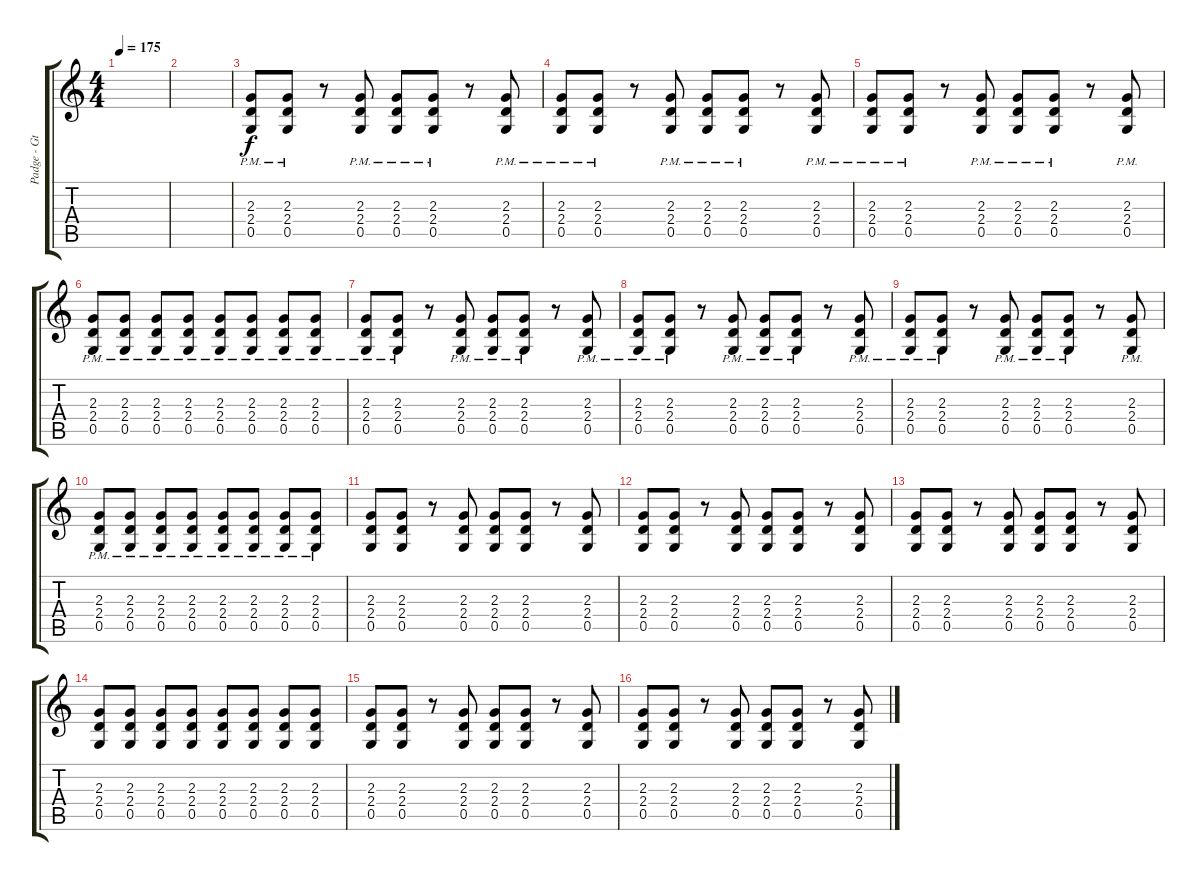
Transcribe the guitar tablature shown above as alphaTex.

\track ("Padge - Gtr. 2" "Padge - Gt") {instrument distortionguitar}
\staff {score tabs}
\tuning (D4 A3 F3 C3 G2 C2) {hide}
\ts (4 4)
\tempo 175
\clef g2
\ks c
|
|
(2.3{pm} 2.4{pm} 0.5{pm}).8 (2.3{pm} 2.4{pm} 0.5{pm}).8 r.8 (2.3{pm} 2.4{pm} 0.5{pm}).8 (2.3{pm} 2.4{pm} 0.5{pm}).8 (2.3{pm} 2.4{pm} 0.5{pm}).8 r.8 (2.3{pm} 2.4{pm} 0.5{pm}).8 |
(2.3{pm} 2.4{pm} 0.5{pm}).8 (2.3{pm} 2.4{pm} 0.5{pm}).8 r.8 (2.3{pm} 2.4{pm} 0.5{pm}).8 (2.3{pm} 2.4{pm} 0.5{pm}).8 (2.3{pm} 2.4{pm} 0.5{pm}).8 r.8 (2.3{pm} 2.4{pm} 0.5{pm}).8 |
(2.3{pm} 2.4{pm} 0.5{pm}).8 (2.3{pm} 2.4{pm} 0.5{pm}).8 r.8 (2.3{pm} 2.4{pm} 0.5{pm}).8 (2.3{pm} 2.4{pm} 0.5{pm}).8 (2.3{pm} 2.4{pm} 0.5{pm}).8 r.8 (2.3{pm} 2.4{pm} 0.5{pm}).8 |
(2.3{pm} 2.4{pm} 0.5{pm}).8 (2.3{pm} 2.4{pm} 0.5{pm}).8 (2.3{pm} 2.4{pm} 0.5{pm}).8 (2.3{pm} 2.4{pm} 0.5{pm}).8 (2.3{pm} 2.4{pm} 0.5{pm}).8 (2.3{pm} 2.4{pm} 0.5{pm}).8 (2.3{pm} 2.4{pm} 0.5{pm}).8 (2.3{pm} 2.4{pm} 0.5{pm}).8 |
(2.3{pm} 2.4{pm} 0.5{pm}).8 (2.3{pm} 2.4{pm} 0.5{pm}).8 r.8 (2.3{pm} 2.4{pm} 0.5{pm}).8 (2.3{pm} 2.4{pm} 0.5{pm}).8 (2.3{pm} 2.4{pm} 0.5{pm}).8 r.8 (2.3{pm} 2.4{pm} 0.5{pm}).8 |
(2.3{pm} 2.4{pm} 0.5{pm}).8 (2.3{pm} 2.4{pm} 0.5{pm}).8 r.8 (2.3{pm} 2.4{pm} 0.5{pm}).8 (2.3{pm} 2.4{pm} 0.5{pm}).8 (2.3{pm} 2.4{pm} 0.5{pm}).8 r.8 (2.3{pm} 2.4{pm} 0.5{pm}).8 |
(2.3{pm} 2.4{pm} 0.5{pm}).8 (2.3{pm} 2.4{pm} 0.5{pm}).8 r.8 (2.3{pm} 2.4{pm} 0.5{pm}).8 (2.3{pm} 2.4{pm} 0.5{pm}).8 (2.3{pm} 2.4{pm} 0.5{pm}).8 r.8 (2.3{pm} 2.4{pm} 0.5{pm}).8 |
(2.3{pm} 2.4{pm} 0.5{pm}).8 (2.3{pm} 2.4{pm} 0.5{pm}).8 (2.3{pm} 2.4{pm} 0.5{pm}).8 (2.3{pm} 2.4{pm} 0.5{pm}).8 (2.3{pm} 2.4{pm} 0.5{pm}).8 (2.3{pm} 2.4{pm} 0.5{pm}).8 (2.3{pm} 2.4{pm} 0.5{pm}).8 (2.3{pm} 2.4{pm} 0.5{pm}).8 |
(2.3 2.4 0.5).8 (2.3 2.4 0.5).8 r.8 (2.3 2.4 0.5).8 (2.3 2.4 0.5).8 (2.3 2.4 0.5).8 r.8 (2.3 2.4 0.5).8 |
(2.3 2.4 0.5).8 (2.3 2.4 0.5).8 r.8 (2.3 2.4 0.5).8 (2.3 2.4 0.5).8 (2.3 2.4 0.5).8 r.8 (2.3 2.4 0.5).8 |
(2.3 2.4 0.5).8 (2.3 2.4 0.5).8 r.8 (2.3 2.4 0.5).8 (2.3 2.4 0.5).8 (2.3 2.4 0.5).8 r.8 (2.3 2.4 0.5).8 |
(2.3 2.4 0.5).8 (2.3 2.4 0.5).8 (2.3 2.4 0.5).8 (2.3 2.4 0.5).8 (2.3 2.4 0.5).8 (2.3 2.4 0.5).8 (2.3 2.4 0.5).8 (2.3 2.4 0.5).8 |
(2.3 2.4 0.5).8 (2.3 2.4 0.5).8 r.8 (2.3 2.4 0.5).8 (2.3 2.4 0.5).8 (2.3 2.4 0.5).8 r.8 (2.3 2.4 0.5).8 |
(2.3 2.4 0.5).8 (2.3 2.4 0.5).8 r.8 (2.3 2.4 0.5).8 (2.3 2.4 0.5).8 (2.3 2.4 0.5).8 r.8 (2.3 2.4 0.5).8
